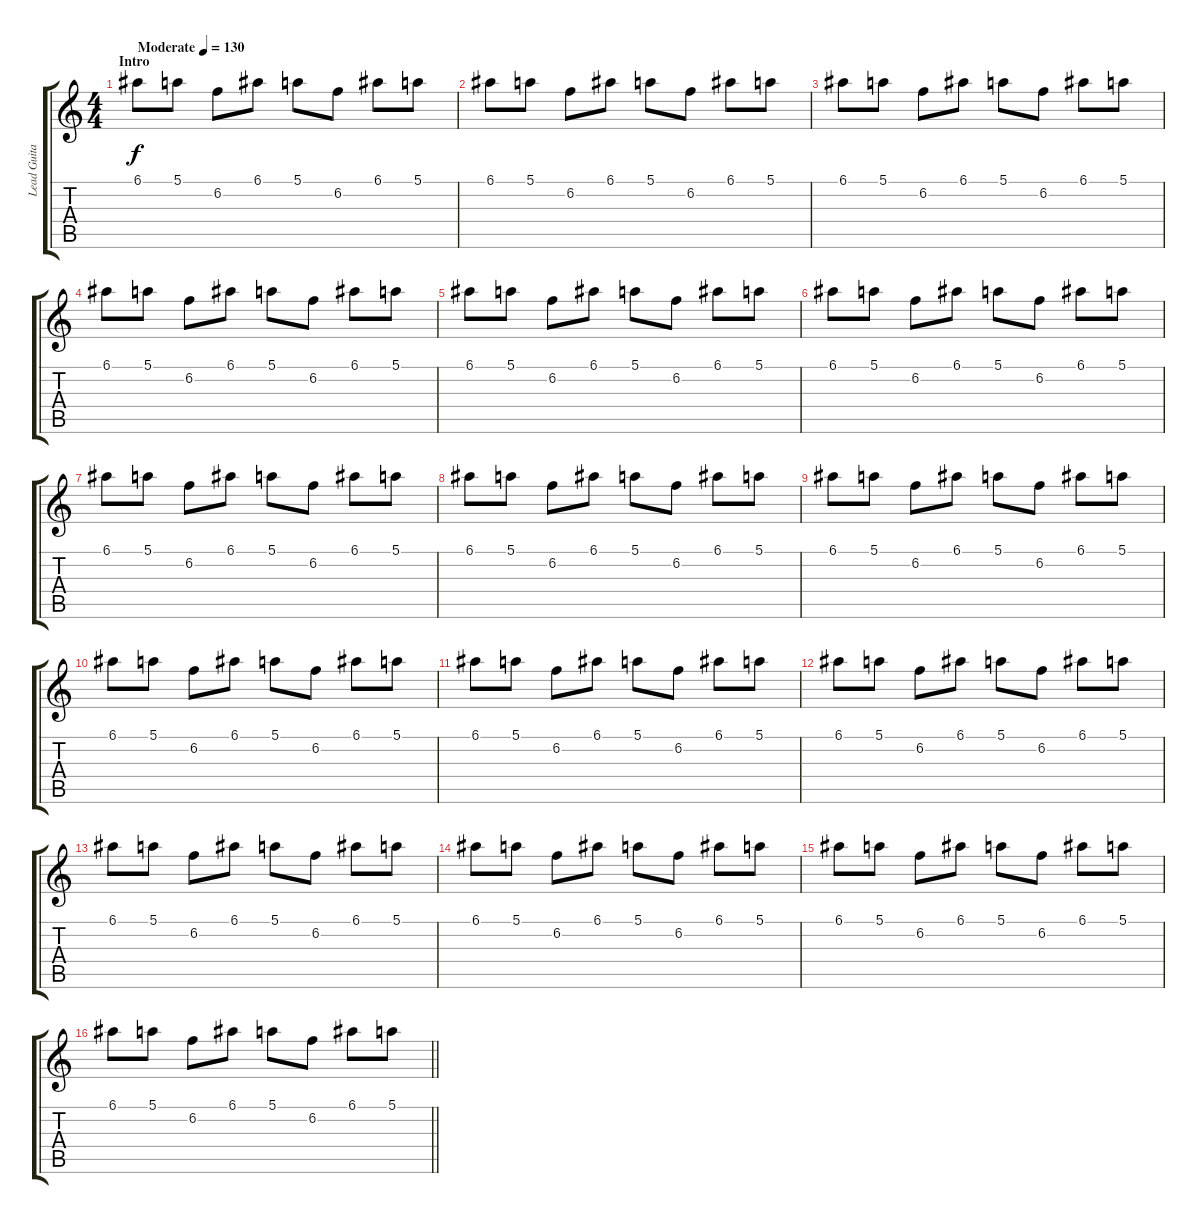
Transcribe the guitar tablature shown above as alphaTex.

\track ("Lead Guitar" "Lead Guita") {instrument acousticguitarsteel}
\staff {score tabs}
\tuning (E4 B3 G3 D3 A2 E2) {hide}
\ts (4 4)
\section ("" "Intro")
\tempo (130 "Moderate")
\clef g2
\ks c
6.1.8{dy f instrument acousticguitarsteel} 5.1.8 6.2.8 6.1.8 5.1.8 6.2.8 6.1.8 5.1.8 |
6.1.8 5.1.8 6.2.8 6.1.8 5.1.8 6.2.8 6.1.8 5.1.8 |
6.1.8 5.1.8 6.2.8 6.1.8 5.1.8 6.2.8 6.1.8 5.1.8 |
6.1.8 5.1.8 6.2.8 6.1.8 5.1.8 6.2.8 6.1.8 5.1.8 |
6.1.8 5.1.8 6.2.8 6.1.8 5.1.8 6.2.8 6.1.8 5.1.8 |
6.1.8 5.1.8 6.2.8 6.1.8 5.1.8 6.2.8 6.1.8 5.1.8 |
6.1.8 5.1.8 6.2.8 6.1.8 5.1.8 6.2.8 6.1.8 5.1.8 |
6.1.8 5.1.8 6.2.8 6.1.8 5.1.8 6.2.8 6.1.8 5.1.8 |
6.1.8 5.1.8 6.2.8 6.1.8 5.1.8 6.2.8 6.1.8 5.1.8 |
6.1.8 5.1.8 6.2.8 6.1.8 5.1.8 6.2.8 6.1.8 5.1.8 |
6.1.8 5.1.8 6.2.8 6.1.8 5.1.8 6.2.8 6.1.8 5.1.8 |
6.1.8 5.1.8 6.2.8 6.1.8 5.1.8 6.2.8 6.1.8 5.1.8 |
6.1.8 5.1.8 6.2.8 6.1.8 5.1.8 6.2.8 6.1.8 5.1.8 |
6.1.8 5.1.8 6.2.8 6.1.8 5.1.8 6.2.8 6.1.8 5.1.8 |
6.1.8 5.1.8 6.2.8 6.1.8 5.1.8 6.2.8 6.1.8 5.1.8 |
\barLineRight lightlight
6.1.8 5.1.8 6.2.8 6.1.8 5.1.8 6.2.8 6.1.8 5.1.8
